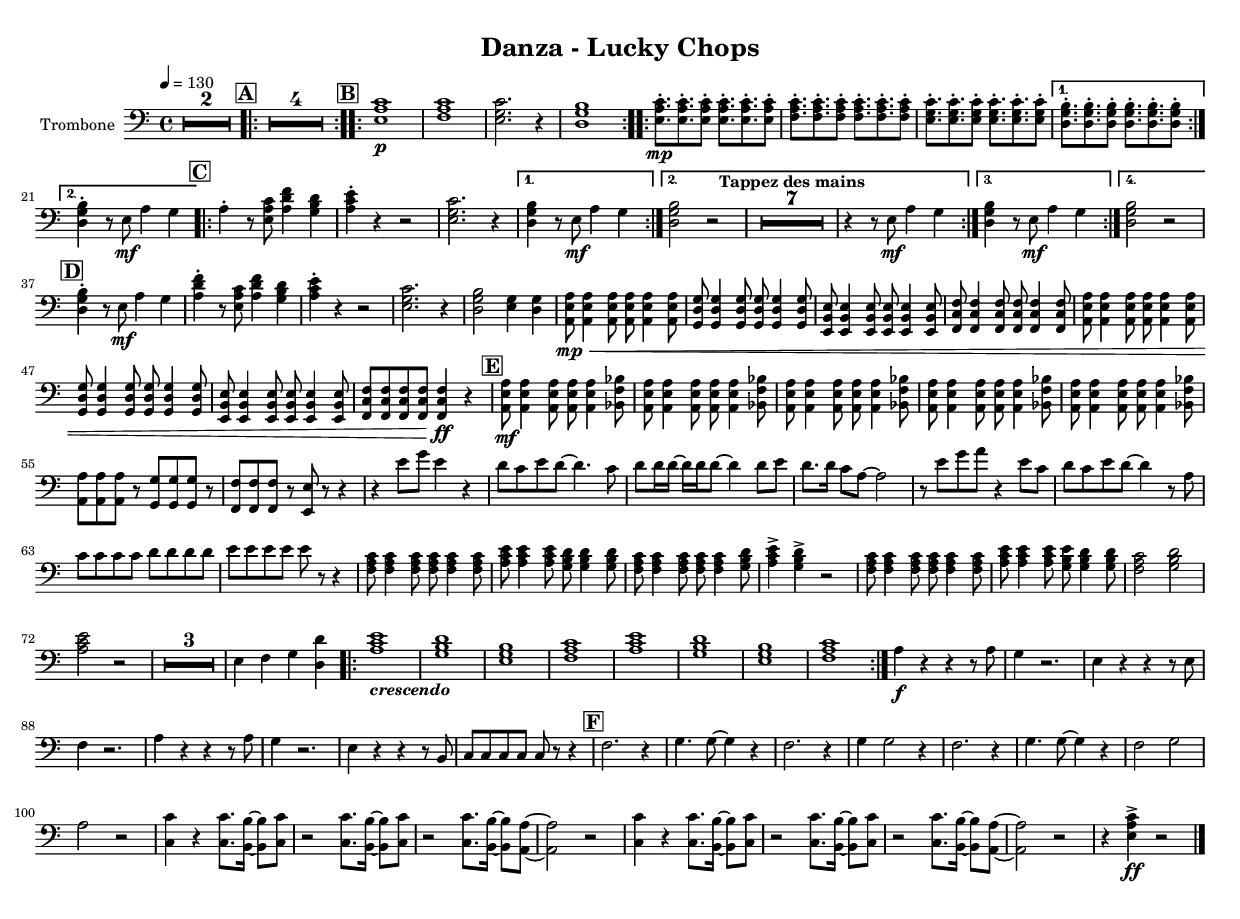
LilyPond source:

\include "lilypond-book-preamble.ly"
TromOne =
{
\tempo 4=130
R1*2
\mark \default %A

\repeat volta 2 {R1*4}
\mark \default %B

\repeat volta 2 {<e a c>\p | <f a c> | <e g c>2.  r4 | <d g b>1 | }
\repeat volta  2 {
 <e a c>8.-.\mp <e a c>8.-.  <e a c>8-.  <e a c>8.-. <e a c>8.-.  <e a c>8-.|
	\repeat unfold 2 {<f a c>8.-.    <f a c>8.-.  <f a c>8-.} |
	\repeat unfold 2 {<e g c>8.-.    <e g c>8.-.  <e g c>8-.} |
	}
\alternative{
	{\repeat unfold 2 {<d g b>8.-. <d g b>8.-.  <d g b>8-.}|}
	{<d g b>4-. r8   e\mf a4 g|}
}
\mark \default %c
\repeat volta 4 {a-.  r8   <e a c> <a d f>4 <g b d>| <a c e>-. r4 r2 | <e g c>2. r4 | }
\alternative{
	{<d g b>4 r8 e\mf a4 g  | }
	{<d g b>2 r2 			| R1*7^\markup { \bold {Tappez des mains} }  | r4 r8 e\mf a4 g  | }
	{<d g b>4 r8 e\mf a4 g  | }
	{<d g b>2 r2 			| }

}
\mark \default %d
 <d g b>4-. r8   e\mf a4 g|

<a d f>-.  r8   <e a c> <a d f>4 <g b d>| <a c e>-. r4 r2 | <e g c>2. r4 | <d g b>2 <e g>4 <d g>4|

<a' e a,>8\<\mp <a e a,>4 <a e a,>8 <a e a,>8 <a e a,>4 <a e a,>8 | 
<g d g,>8 <g d g,>4 <g d g,>8 <g d g,>8 <g d g,>4 <g d g,>8 | 
<e b e,>8 <e b e,>4 <e b e,>8 <e b e,>8 <e b e,>4 <e b e,>8 | 
<f c f,>8 <f c f,>4 <f c f,>8 <f c f,>8 <f c f,>4 <f c f,>8 | 

<a e a,>8 <a e a,>4 <a e a,>8 <a e a,>8 <a e a,>4 <a e a,>8 | 
<g d g,>8 <g d g,>4 <g d g,>8 <g d g,>8 <g d g,>4 <g d g,>8 | 
<e b e,>8 <e b e,>4 <e b e,>8 <e b e,>8 <e b e,>4 <e b e,>8 | 
\repeat unfold 4 {<f c f,>8} <f c f,>4\!\ff r4 | 

\mark \default

<a e a,>8\mf <a e a,>4 <a e a,>8 <a e a,>8 <a e a,>4 <bes f bes,>8
\repeat unfold  4 {<a e a,>8 <a e a,>4 <a e a,>8 <a e a,>8 <a e a,>4 <bes f bes,>8 }
<a a,> <a a,> <a a,> r <g g,> <g g,> <g g,> r8 | <f f,> <f f,> <f f,> r8 <e e,> r8 r4 | 

%theme Rocky
r4 e'8 g e4 r4 | d8 c e d8 ~ d4. c8 | d d16 d16~ d16 d16 d8~ d4 d8 e8 | 
d8. d16 c8 a8~ a2 | r8 e' g a r4 e8 c | d c e d~ d4 r8 a | c c c c d d d d | e e e e e r8 r4|

<f, a c>8 <f a c>4 <f a c>8 <f a c>8 <f a c>4 <f a c>8 | 
<a c e>8 <a c e>4 <a c e>8 <g b d>8 <g b d>4 <g b d>8 | 
<f a c>8 <f a c>4 <f a c>8 <f a c>8 <f a c>4 <g b d>8 | 
<a c e>4-> <g b d>4-> r2
<f a c>8 <f a c>4 <f a c>8 <f a c>8 <f a c>4 <f a c>8 | 
<a c e>8 <a c e>4 <a c e>8 <g b e>8 <g b d>4 <g b d>8 | 
<f a c>2 <g b d>2 |  <a c e>2 r2 |

R1*3 | e4 f g <d d'> |

\repeat volta 2 {<a' c e>1_\markup {\bold \italic crescendo} | <g b d> | <e g b> | <f a c> |
				 <a c e>1							   | <g b d> | <e g b> | <f a c> | }

a4\f r4 r4 r8 a8 | g4 r2. | e4 r4 r4 r8 e | f4 r2. | 
a4 r4 r4 r8 a8 | g4 r2. | e4 r4 r4 r8 b | c c c c c8 r8 r4 |

\mark \default
f2. r4 | g4. g8~ g4 r4 | f2. r4 | g4 g2 r4 | f2. r4 | g4. g8~ g4 r4 | f2 g | a r | 
<c c,>4 r4 <c c,>8. <b b,>16~  <b b,>8 <c c,> |
r2 <c c,>8. <b b,>16~  <b b,>8 <c c,> | r2 <c c,>8. <b b,>16~  <b b,>8 <a a,>~ |  <a a,>2 r | 
<c c,>4 r4 <c c,>8. <b b,>16~  <b b,>8 <c c,> |
r2 <c c,>8. <b b,>16~  <b b,>8 <c c,> | r2 <c c,>8. <b b,>16~  <b b,>8 <a a,>~ |  <a a,>2 r | r4 <e a c>->\ff r2 \bar "|."



}



% ****************************************************************
% Start cut-&-pastable-section
% ****************************************************************

\paper {
  #(set-default-paper-size "a4" 'landscape)
  ragged-bottom = ##t
  % For 3 page layout:
  #(layout-set-staff-size 14)
  top-margin    =6
  bottom-margin =6
  left-margin   =6
  right-margin  =6
  
  %annotate-spacing = ##t
  %{ %}
  between-system-padding = 0
  ragged-last-bottom = ##f
}

\book 
{
    \header
    {
      title = "Danza - Lucky Chops"
    }
  \score
  {
    \context StaffGroup {
      <<
        \new Staff
        {
          #(set-accidental-style 'modern)
          \set Staff.instrumentName = "Trombone"
          \set Staff.midiInstrument = #"trombone"
          \relative c { \compressFullBarRests \override MultiMeasureRest.expand-limit = #0
            \set Score.markFormatter = #format-mark-box-alphabet
            \clef "bass" \key c \major
          \TromOne}
        }
      >>
    }
    \layout { }
    \midi { \tempo 4=130}
  }
}

